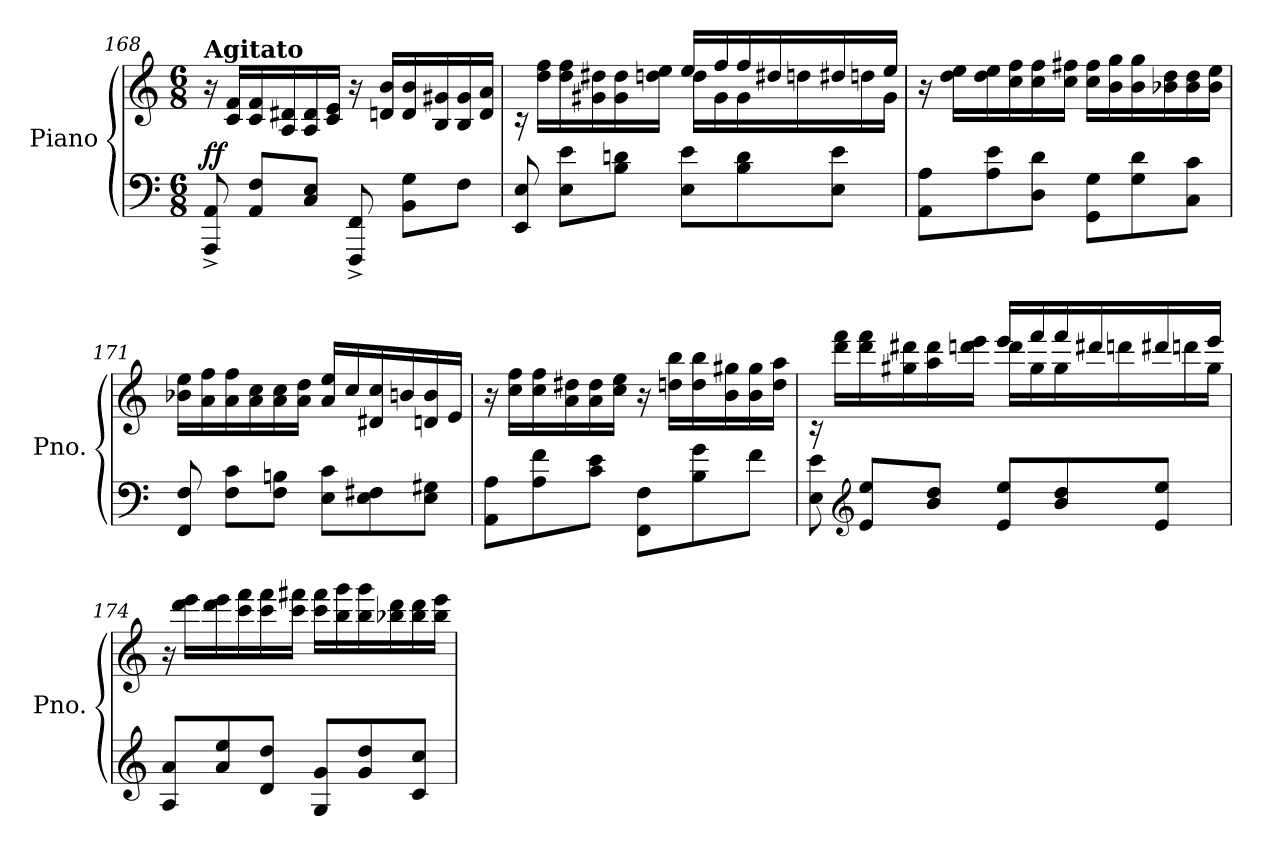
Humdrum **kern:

**kern	**kern	**dynam
*part1	*part1	*part1
*staff2	*staff1	*staff1/2
*I"Piano	*	*
*I'Pno.	*	*
!!LO:LB:g=z
*clefF4	*clefG2	*
*k[]	*k[]	*
*M6/8	*M6/8	*
=168	=168	=168
!	!LO:TX:a:B:t=Agitato	!
!	!	!LO:DY:a=2
8AAA/^ 8AA/^	16r	ff
.	16c/ 16f/LL	.
8AA/ 8F/L	16c/ 16f/	.
.	16A/ 16d#X/	.
8C/ 8E/J	16A/ 16d#/	.
.	16c/ 16e/JJ	.
8FFF/^ 8FF/^	16r	.
.	16dn/ 16b/LL	.
8BB\ 8G\L	16d/ 16b/	.
.	16B/ 16g#X/	.
8F\J	16B/ 16g#/	.
.	16d/ 16a/JJ	.
=169	=169	=169
*	*^	*
8EE/ 8E/	16rc	4.rcyy	.
.	16dd\ 16ff\LL	.	.
8E\ 8e\L	16dd\ 16ff\	.	.
.	16g#X\ 16dd#X\	.	.
8B\ 8dn\J	16g#\ 16dd#\	.	.
.	16ddn\ 16ee\JJ	.	.
8E\ 8e\L	16ee/LL	16dd\LL	.
.	16ff/	16g#\	.
8B\ 8d\	16ff/	16g#\	.
.	16dd#X/	16ddn\	.
8E\ 8e\J	16dd#X/	16ddn\	.
.	16ee/JJ	16g#\JJ	.
*	*v	*v	*
!!LO:LB:g=z
=170	=170	=170
8AA\ 8A\L	16r	.
.	16dd\ 16ee\LL	.
8A\ 8e\	16dd\ 16ee\	.
.	16cc\ 16ff\	.
8D\ 8d\J	16cc\ 16ff\	.
.	16cc\ 16ff#X\JJ	.
8GG\ 8G\L	16cc\ 16ff#\LL	.
.	16b\ 16gg\	.
8G\ 8d\	16b\ 16gg\	.
.	16b-X\ 16dd\	.
8C\ 8c\J	16b-\ 16dd\	.
.	16b-\ 16ee\JJ	.
=171	=171	=171
8FF/ 8F/	16b-X\ 16ee\LL	.
.	16a\ 16ff\	.
8F\ 8c\L	16a\ 16ff\	.
.	16a\ 16cc\	.
8F\ 8Bn\J	16a\ 16cc\	.
.	16a\ 16dd\JJ	.
8E\ 8c\L	16a/ 16ee/LL	.
.	16cc/	.
8E\ 8F#X\	16d#X/ 16cc/	.
.	16bn/	.
8E\ 8G#X\J	16dn/ 16b/	.
.	16e/JJ	.
!!LO:LB:g=z
=172	=172	=172
8AA\ 8A\L	16r	.
.	16cc\ 16ff\LL	.
8A\ 8f\	16cc\ 16ff\	.
.	16a\ 16dd#X\	.
8c\ 8e\J	16a\ 16dd#\	.
.	16cc\ 16ee\JJ	.
8FF\ 8F\L	16r	.
.	16ddn\ 16bb\LL	.
8B\ 8g\	16dd\ 16bb\	.
.	16b\ 16gg#X\	.
8f\J	16b\ 16gg#\	.
.	16dd\ 16aa\JJ	.
=173	=173	=173
*	*^	*
8E\ 8e\	16rc	4.rcyy	.
.	16ddd\ 16fff\LL	.	.
*clefG2	*	*	*
8e/ 8ee/L	16ddd\ 16fff\	.	.
.	16gg#X\ 16ddd#X\	.	.
8b/ 8dd/J	16aa\ 16ddd#\	.	.
.	16dddn\ 16eee\JJ	.	.
8e/ 8ee/L	16eee/LL	16ddd\LL	.
.	16fff/	16gg#\	.
8b/ 8dd/	16fff/	16gg#\	.
.	16ddd#X/	16dddn\	.
8e/ 8ee/J	16ddd#X/	16dddn\	.
.	16eee/JJ	16gg#\JJ	.
*	*v	*v	*
!!LO:LB:g=z
=174	=174	=174
8A/ 8a/L	16r	.
.	16ddd\ 16eee\LL	.
8a/ 8ee/	16ddd\ 16eee\	.
.	16ccc\ 16fff\	.
8d/ 8dd/J	16ccc\ 16fff\	.
.	16ccc\ 16fff#X\JJ	.
8G/ 8g/L	16ccc\ 16fff#\LL	.
.	16bb\ 16ggg\	.
8g/ 8dd/	16bb\ 16ggg\	.
.	16bb-X\ 16ddd\	.
8c/ 8cc/J	16bb-\ 16ddd\	.
.	16bb-\ 16eee\JJ	.
=	=	=
*-	*-	*-
